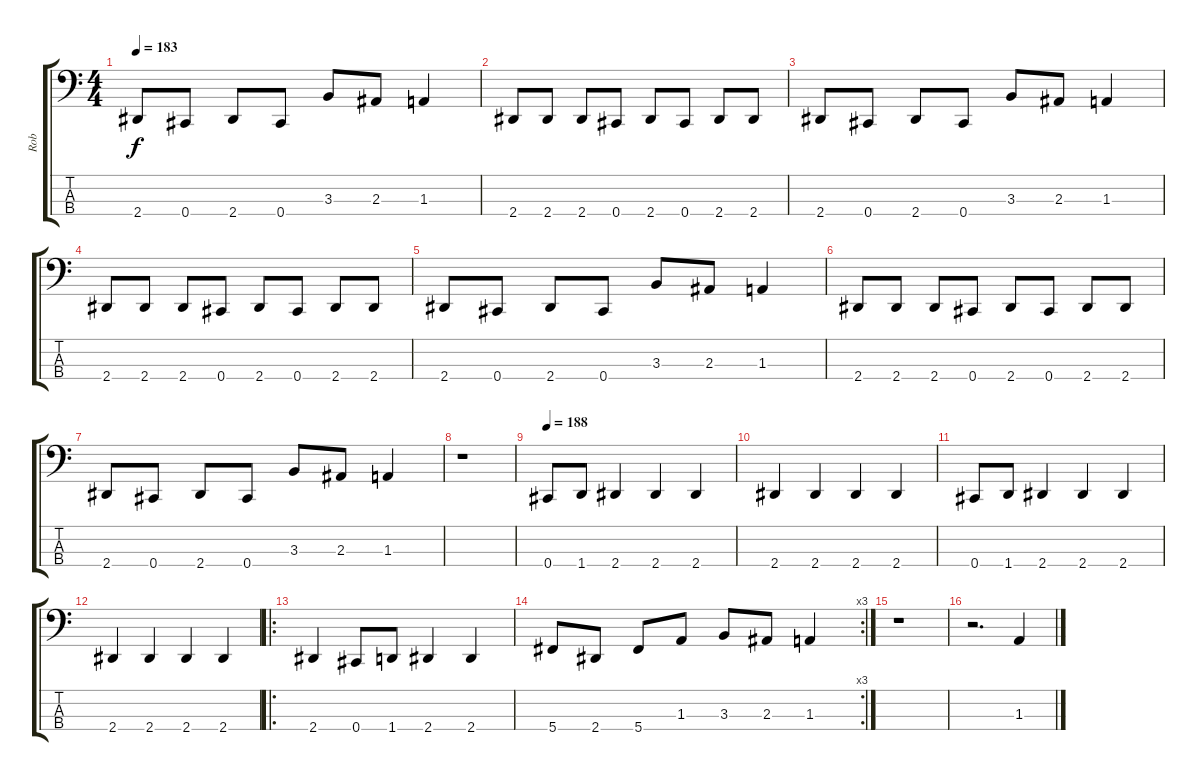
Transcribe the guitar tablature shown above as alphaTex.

\track ("Rob" "Rob") {instrument electricbassfinger}
\staff {score tabs}
\tuning (Gb2 Db2 Ab1 Db1) {hide}
\ts (4 4)
\tempo 183
\clef f4
\ks c
2.4.8{dy f} 0.4.8 2.4.8 0.4.8 3.3.8 2.3.8 1.3.4 |
2.4.8 2.4.8 2.4.8 0.4.8 2.4.8 0.4.8 2.4.8 2.4.8 |
2.4.8 0.4.8 2.4.8 0.4.8 3.3.8 2.3.8 1.3.4 |
2.4.8 2.4.8 2.4.8 0.4.8 2.4.8 0.4.8 2.4.8 2.4.8 |
2.4.8 0.4.8 2.4.8 0.4.8 3.3.8 2.3.8 1.3.4 |
2.4.8 2.4.8 2.4.8 0.4.8 2.4.8 0.4.8 2.4.8 2.4.8 |
2.4.8 0.4.8 2.4.8 0.4.8 3.3.8 2.3.8 1.3.4 |
r.1 |
\tempo 188
0.4.8 1.4.8 2.4.4 2.4.4 2.4.4 |
2.4.4 2.4.4 2.4.4 2.4.4 |
0.4.8 1.4.8 2.4.4 2.4.4 2.4.4 |
2.4.4 2.4.4 2.4.4 2.4.4 |
\ro
2.4.4 0.4.8 1.4.8 2.4.4 2.4.4 |
\rc 3
5.4.8 2.4.8 5.4.8 1.3.8 3.3.8 2.3.8 1.3.4 |
r.1 |
r.2{d} 1.3.4
